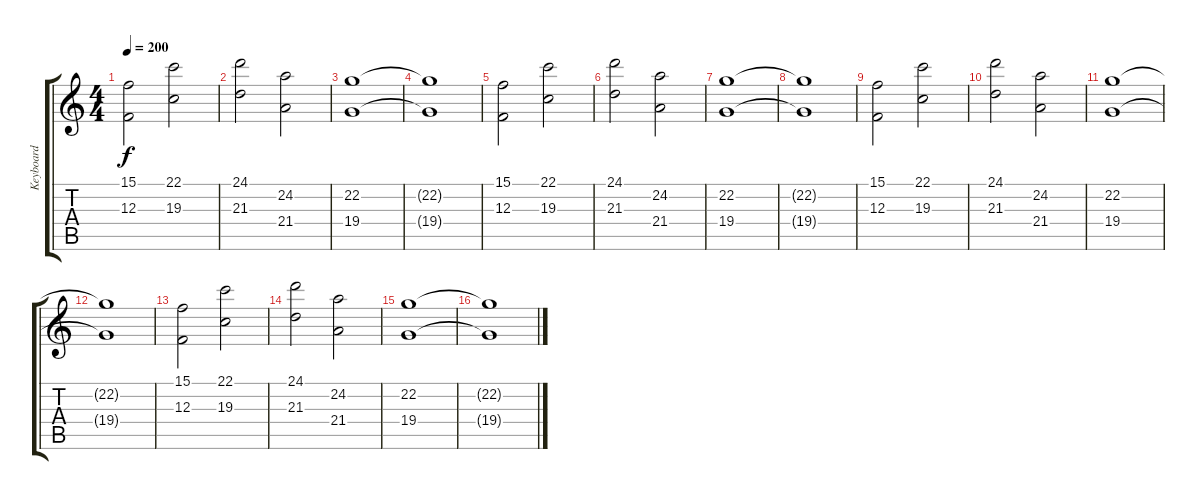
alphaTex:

\track ("Keyboard" "Keyboard") {instrument choiraahs}
\staff {score tabs}
\tuning (D4 A3 F3 C3 G2 D2) {hide}
\ts (4 4)
\tempo 200
\clef g2
\ks c
(15.1 12.3).2{dy f} (22.1 19.3).2 |
(24.1 21.3).2 (24.2 21.4).2 |
(22.2 19.4).1 |
(22.2{t} 19.4{t}).1 |
(15.1 12.3).2 (22.1 19.3).2 |
(24.1 21.3).2 (24.2 21.4).2 |
(22.2 19.4).1 |
(22.2{t} 19.4{t}).1 |
(15.1 12.3).2 (22.1 19.3).2 |
(24.1 21.3).2 (24.2 21.4).2 |
(22.2 19.4).1 |
(22.2{t} 19.4{t}).1 |
(15.1 12.3).2 (22.1 19.3).2 |
(24.1 21.3).2 (24.2 21.4).2 |
(22.2 19.4).1 |
(22.2{t} 19.4{t}).1
